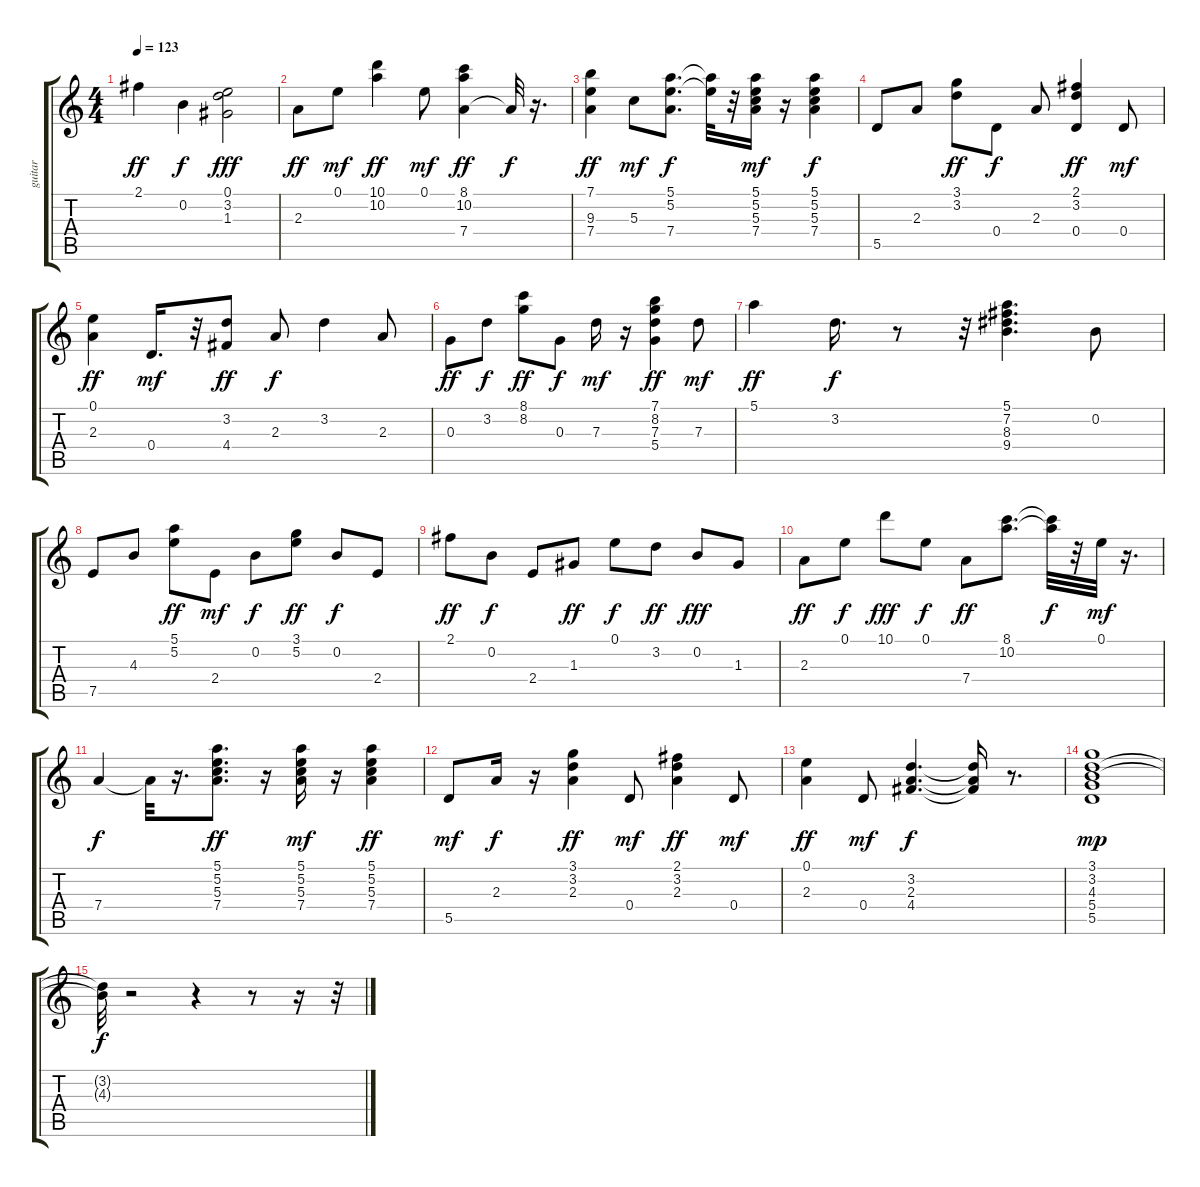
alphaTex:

\track ("guitar" "guitar") {instrument acousticguitarsteel}
\staff {score tabs}
\tuning (E4 B3 G3 D3 A2 E2) {hide}
\ts (4 4)
\tempo 123
\clef g2
\ks c
2.1.4{dy ff} 0.2.4{dy f} (0.1 3.2 1.3).2{dy fff} |
2.3.8{dy ff} 0.1.8{dy mf} (10.1 10.2).4{dy ff} 0.1.8{dy mf} (8.1 10.2 7.4).4{dy ff} 7.4{t}.32{dy f} r.16{d} |
(7.1 9.3 7.4).4{dy ff} 5.3.8{dy mf} (5.1 5.2 7.4).8{d dy f} (5.1{t} 5.2{t}).32 r.32 (5.1 5.2 5.3 7.4).16{dy mf} r.16 (5.1 5.2 5.3 7.4).4{dy f} |
5.5.8 2.3.8 (3.1 3.2).8{dy ff} 0.4.8{dy f} 2.3.8 (2.1 3.2 0.4).4{dy ff} 0.4.8{dy mf} |
(0.1 2.3).4{dy ff} 0.4.16{d dy mf} r.32 (3.2 4.4).8{dy ff} 2.3.8{dy f} 3.2.4 2.3.8 |
0.3.8{dy ff} 3.2.8{dy f} (8.1 8.2).8{dy ff} 0.3.8{dy f} 7.3.16{dy mf} r.16 (7.1 8.2 7.3 5.4).4{dy ff} 7.3.8{dy mf} |
5.1.4{dy ff} 3.2.16{d dy f} r.8 r.32 (5.1 7.2 8.3 9.4).4{d} 0.2.8 |
7.5.8 4.3.8 (5.1 5.2).8{dy ff} 2.4.8{dy mf} 0.2.8{dy f} (3.1 5.2).8{dy ff} 0.2.8{dy f} 2.4.8 |
2.1.8{dy ff} 0.2.8{dy f} 2.4.8 1.3.8{dy ff} 0.1.8{dy f} 3.2.8{dy ff} 0.2.8{dy fff} 1.3.8 |
2.3.8{dy ff} 0.1.8{dy f} 10.1.8{dy fff} 0.1.8{dy f} 7.4.8{dy ff} (8.1 10.2).8{d} (8.1{t} 10.2{t}).32{dy f} r.32 0.1.32{dy mf} r.16{d} |
7.4.4{dy f} 7.4{t}.32 r.16{d} (5.1 5.2 5.3 7.4).8{d dy ff} r.16 (5.1 5.2 5.3 7.4).16{dy mf} r.16 (5.1 5.2 5.3 7.4).4{dy ff} |
5.5.8{dy mf} 2.3.16{dy f} r.16 (3.1 3.2 2.3).4{dy ff} 0.4.8{dy mf} (2.1 3.2 2.3).4{dy ff} 0.4.8{dy mf} |
(0.1 2.3).4{dy ff} 0.4.8{dy mf} (3.2 2.3 4.4).4{d dy f} (3.2{t} 2.3{t} 4.4{t}).16 r.8{d} |
(3.1 3.2 4.3 5.4 5.5).1{dy mp} |
(3.2{t} 4.3{t}).32{dy f} r.2 r.4 r.8 r.16 r.32
